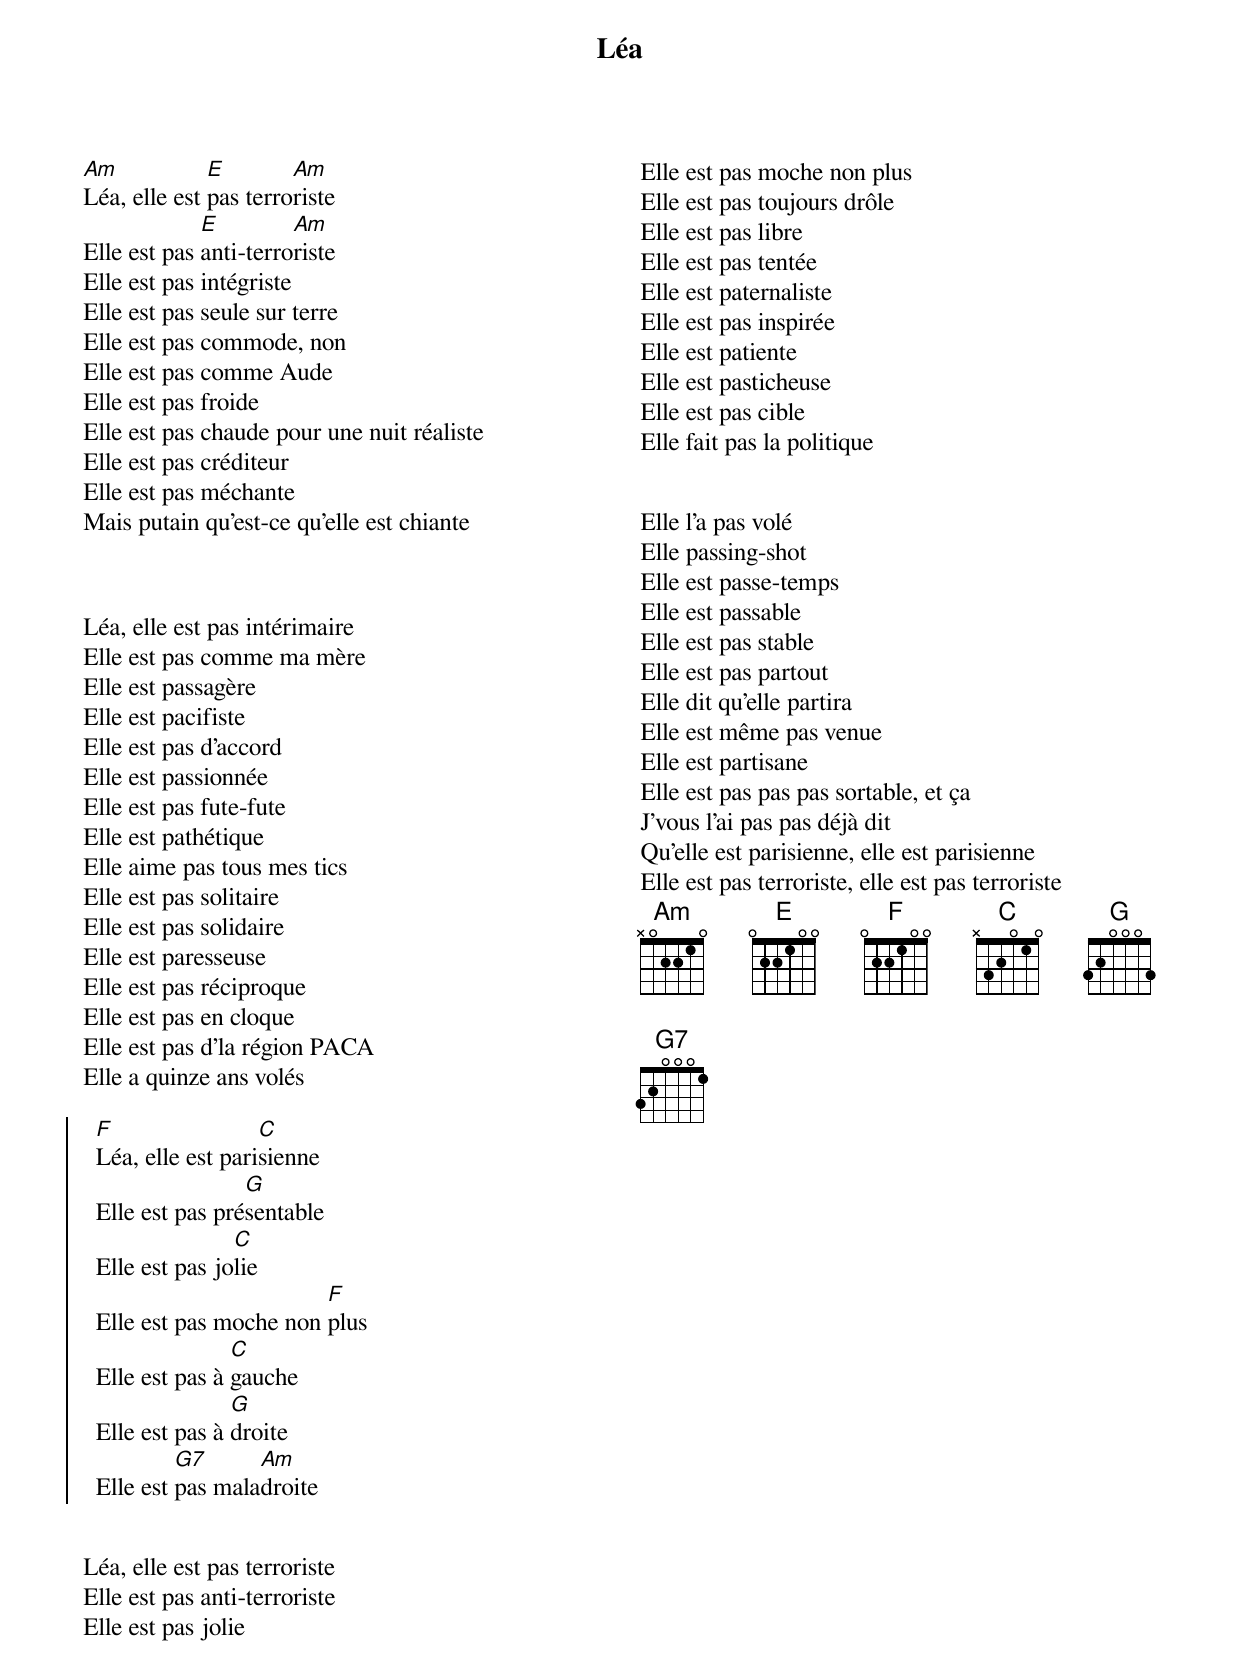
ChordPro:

{title: Léa}
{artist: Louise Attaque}
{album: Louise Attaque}
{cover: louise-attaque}
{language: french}
{columns: 2}
{define: Am frets X 0 2 2 1 0}
{define: E frets 0 2 2 1 0 0}
{define: F base-fret 1 frets 0 2 2 1 0 0}
{define: C frets X 3 2 0 1 0}
{define: G frets 3 2 0 0 0 3}
{define: G7 frets 3 2 0 0 0 1}


[Am]Léa, elle est [E]pas terro[Am]riste
Elle est pas [E]anti-terro[Am]riste
Elle est pas intégriste
Elle est pas seule sur terre
Elle est pas commode, non
Elle est pas comme Aude
Elle est pas froide
Elle est pas chaude pour une nuit réaliste
Elle est pas créditeur
Elle est pas méchante
Mais putain qu'est-ce qu'elle est chiante

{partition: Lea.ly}


Léa, elle est pas intérimaire
Elle est pas comme ma mère
Elle est passagère
Elle est pacifiste
Elle est pas d'accord
Elle est passionnée
Elle est pas fute-fute
Elle est pathétique
Elle aime pas tous mes tics
Elle est pas solitaire
Elle est pas solidaire
Elle est paresseuse
Elle est pas réciproque
Elle est pas en cloque
Elle est pas d'la région PACA
Elle a quinze ans volés

{start_of_chorus}
  [F]Léa, elle est pari[C]sienne
  Elle est pas pré[G]sentable
  Elle est pas jo[C]lie
  Elle est pas moche non [F]plus
  Elle est pas à [C]gauche
  Elle est pas à [G]droite
  Elle est [G7]pas mala[Am]droite
{end_of_chorus}


Léa, elle est pas terroriste
Elle est pas anti-terroriste
Elle est pas jolie
Elle est pas moche non plus
Elle est pas toujours drôle
Elle est pas libre
Elle est pas tentée
Elle est paternaliste
Elle est pas inspirée
Elle est patiente
Elle est pasticheuse
Elle est pas cible
Elle fait pas la politique


Elle l'a pas volé
Elle passing-shot
Elle est passe-temps
Elle est passable
Elle est pas stable
Elle est pas partout
Elle dit qu'elle partira
Elle est même pas venue
Elle est partisane
Elle est pas pas pas sortable, et ça
J'vous l'ai pas pas déjà dit
Qu'elle est parisienne, elle est parisienne
Elle est pas terroriste, elle est pas terroriste
